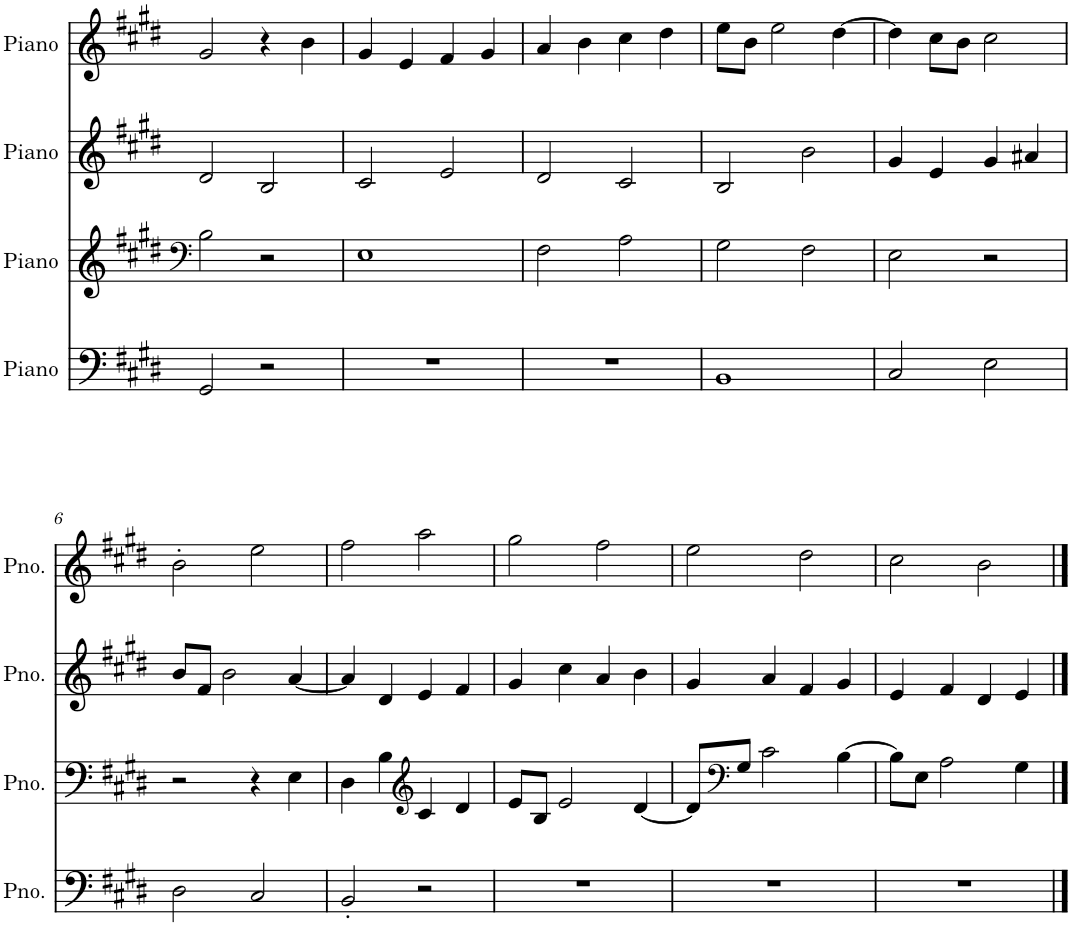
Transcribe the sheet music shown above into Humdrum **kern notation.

**kern	**kern	**kern	**kern
*part4	*part3	*part2	*part1
*staff4	*staff3	*staff2	*staff1
*I"Piano	*I"Piano	*I"Piano	*I"Piano
*I'Pno.	*I'Pno.	*I'Pno.	*I'Pno.
*clefF4	*clefF4	*clefG2	*clefG2
*k[f#c#g#d#]	*k[f#c#g#d#]	*k[f#c#g#d#]	*k[f#c#g#d#]
=1	=1	=1	=1
2GG#/	2B\	2d#/	2g#/
2r	2r	2B/	4r
.	.	.	4b\
=2	=2	=2	=2
1r	1E	2c#/	4g#/
.	.	.	4e/
.	.	2e/	4f#/
.	.	.	4g#/
=3	=3	=3	=3
1r	2F#\	2d#/	4a/
.	.	.	4b\
.	2A\	2c#/	4cc#\
.	.	.	4dd#\
=4	=4	=4	=4
1BB	2G#\	2B/	8ee\L
.	.	.	8b\J
.	.	.	2ee\
.	2F#\	2b\	.
.	.	.	[4dd#\
=5	=5	=5	=5
2C#/	2E\	4g#/	4dd#\]
.	.	4e/	8cc#\L
.	.	.	8b\J
2E\	2r	4g#/	2cc#\
.	.	4a#X/	.
!!LO:LB:g=z
=6	=6	=6	=6
2D#\	2r	8b/L	2b'\
.	.	8f#/J	.
.	.	2b\	.
2C#/	4r	.	2ee\
.	4E\	[4a/	.
=7	=7	=7	=7
2BB'/	4D#\	4a/]	2ff#\
.	4B\	4d#/	.
*	*clefG2	*	*
2r	4c#/	4e/	2aa\
.	4d#/	4f#/	.
=8	=8	=8	=8
1r	8e/L	4g#/	2gg#\
.	8B/J	.	.
.	2e/	4cc#\	.
.	.	4a/	2ff#\
.	[4d#/	4b\	.
=9	=9	=9	=9
1r	8d#/L]	4g#/	2ee\
*	*clefF4	*	*
.	8G#/J	.	.
.	2c#\	4a/	.
.	.	4f#/	2dd#\
.	[4B\	4g#/	.
=10	=10	=10	=10
1r	8B\L]	4e/	2cc#\
.	8E\J	.	.
.	2A\	4f#/	.
.	.	4d#/	2b\
.	4G#\	4e/	.
==	==	==	==
*-	*-	*-	*-
